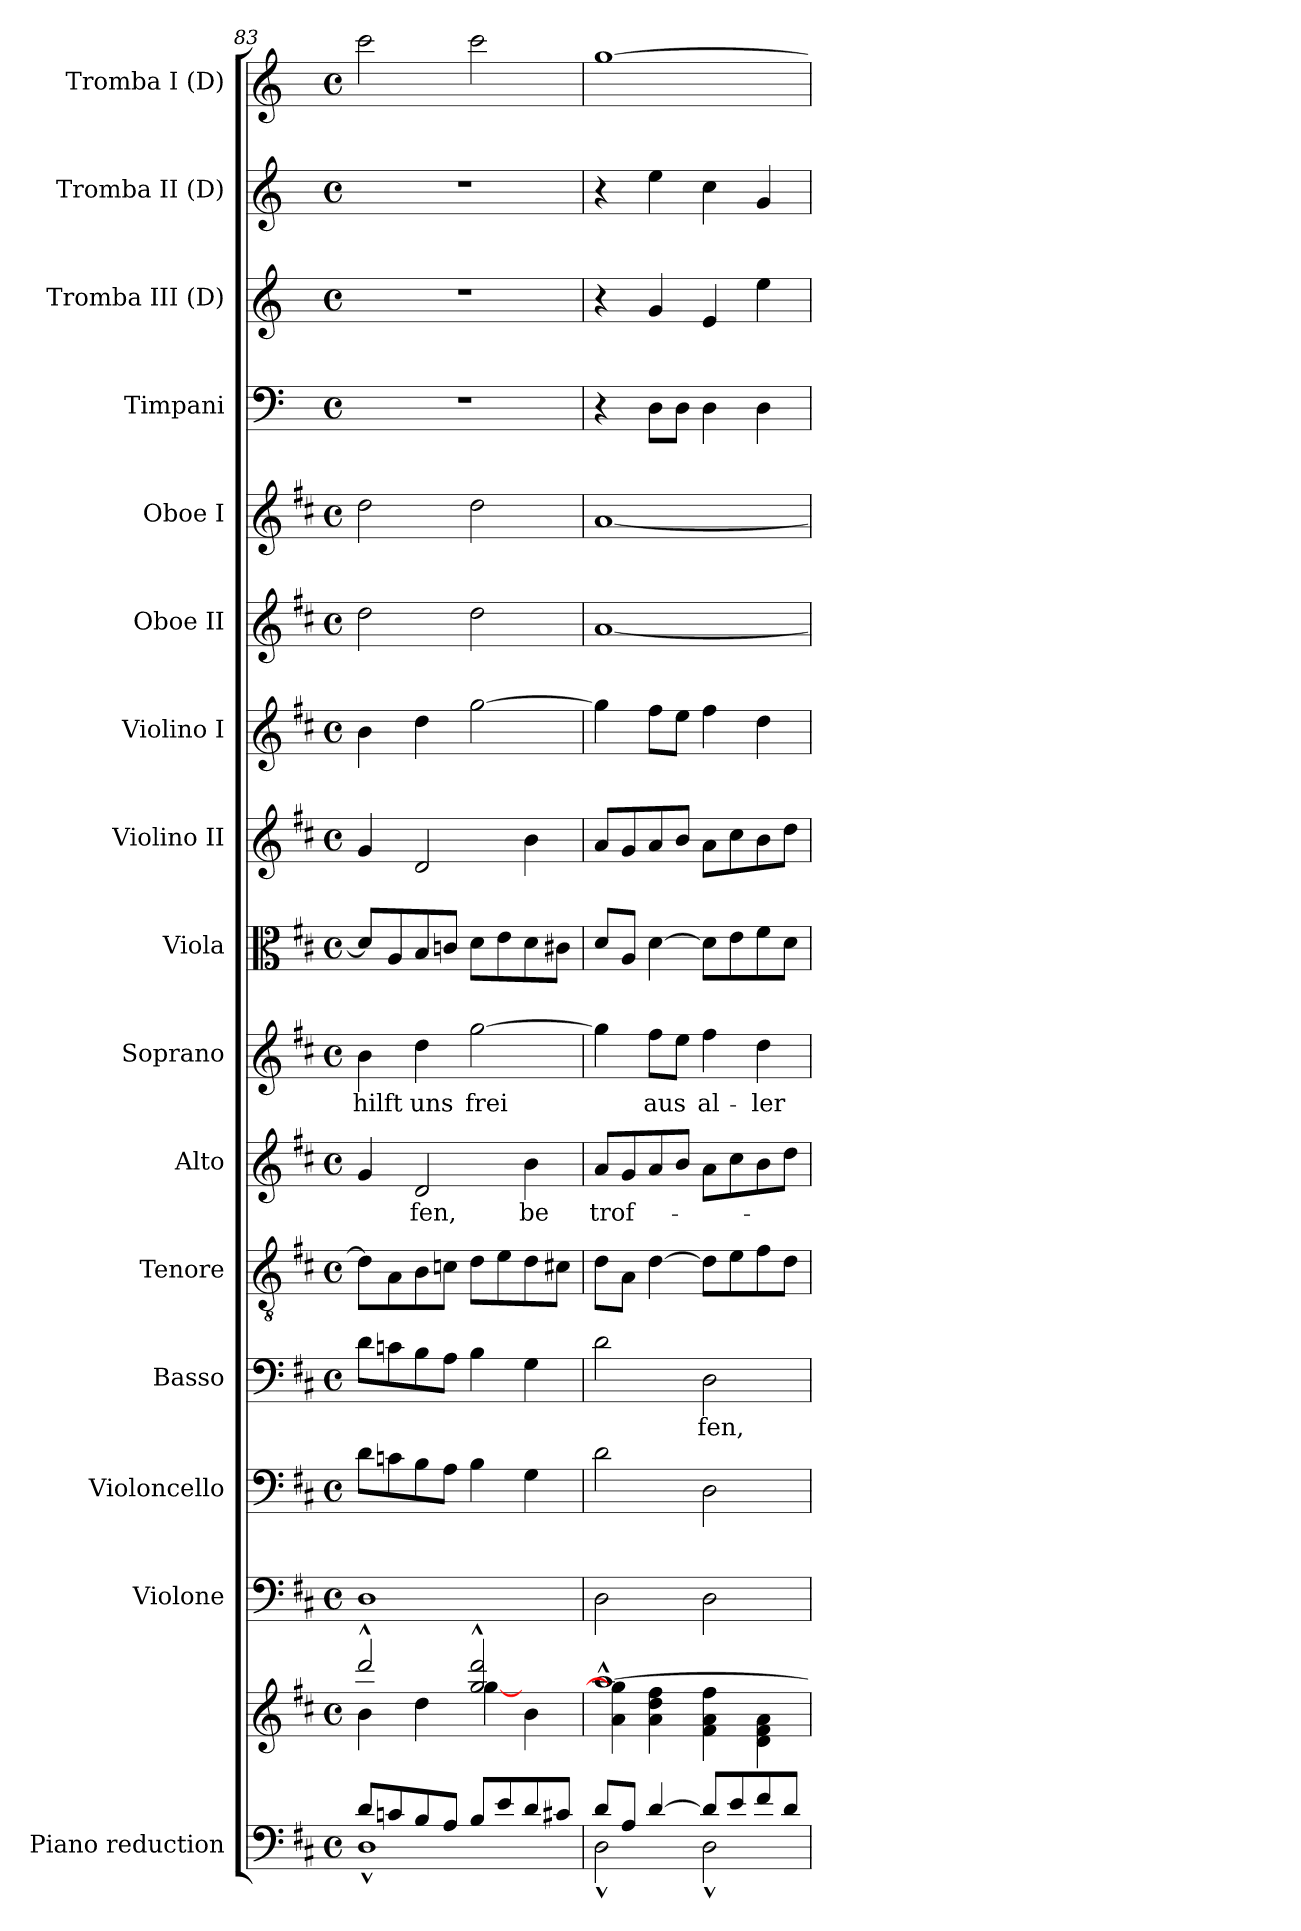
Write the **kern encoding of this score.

**kern	**kern	**kern	**kern	**kern	**text	**kern	**kern	**text	**kern	**text	**kern	**kern	**kern	**kern	**kern	**kern	**kern	**kern	**kern
*part16	*part16	*part15	*part14	*part13	*part13	*part12	*part11	*part11	*part10	*part10	*part9	*part8	*part7	*part6	*part5	*part4	*part3	*part2	*part1
*staff17	*staff16	*staff15	*staff14	*staff13	*staff13	*staff12	*staff11	*staff11	*staff10	*staff10	*staff9	*staff8	*staff7	*staff6	*staff5	*staff4	*staff3	*staff2	*staff1
*I"Piano reduction	*	*I"Violone	*I"Violoncello	*I"Basso	*	*I"Tenore	*I"Alto	*	*I"Soprano	*	*I"Viola	*I"Violino II	*I"Violino I	*I"Oboe II	*I"Oboe I	*I"Timpani	*I"Tromba III (D)	*I"Tromba II (D)	*I"Tromba I (D)
*I'Pno	*	*	*	*	*	*	*	*	*	*	*	*	*	*I'Ob	*I'Ob	*I'Timp	*	*	*
*clefF4	*clefG2	*clefF4	*clefF4	*clefF4	*	*clefGv2	*clefG2	*	*clefG2	*	*clefC3	*clefG2	*clefG2	*clefG2	*clefG2	*clefF4	*clefG2	*clefG2	*clefG2
*	*	*ITrd7c12	*	*	*	*	*	*	*	*	*	*	*	*	*	*	*ITrd-1c-2	*ITrd-1c-2	*ITrd-1c-2
*k[f#c#]	*k[f#c#]	*k[f#c#]	*k[f#c#]	*k[f#c#]	*	*k[f#c#]	*k[f#c#]	*	*k[f#c#]	*	*k[f#c#]	*k[f#c#]	*k[f#c#]	*k[f#c#]	*k[f#c#]	*k[]	*k[f#c#]	*k[f#c#]	*k[f#c#]
*M4/4	*M4/4	*M4/4	*M4/4	*M4/4	*	*M4/4	*M4/4	*	*M4/4	*	*M4/4	*M4/4	*M4/4	*M4/4	*M4/4	*M4/4	*M4/4	*M4/4	*M4/4
*met(c)	*met(c)	*met(c)	*met(c)	*met(c)	*	*met(c)	*met(c)	*	*met(c)	*	*met(c)	*met(c)	*met(c)	*met(c)	*met(c)	*met(c)	*met(c)	*met(c)	*met(c)
=83	=83	=83	=83	=83	=83	=83	=83	=83	=83	=83	=83	=83	=83	=83	=83	=83	=83	=83	=83
*^	*^	*	*	*	*	*	*	*	*	*	*	*	*	*	*	*	*	*	*
!	!	!	!	!	!	!	!	!	!	!	!	!LO:LY:b	!	!	!	!	!	!	!	!	!
8d/L	1D^^	2ddd^^/	4b\	1DD	8d\L	8d\L	.	8d\L]	4g/	.	4b\	hilft	8d/L]	4g/	4b\	2dd\	2dd\	1r	1r	1r	2ddd\
8cn/	.	.	.	.	8cn\	8cn\	.	8A\	.	.	.	.	8A/	.	.	.	.	.	.	.	.
!	!	!	!	!	!	!	!	!	!	!LO:LY:b	!	!LO:LY:b	!	!	!	!	!	!	!	!	!
8B/	.	.	4dd\	.	8B\	8B\	.	8B\	2d/	-fen,	4dd\	uns	8B/	2d/	4dd\	.	.	.	.	.	.
8A/J	.	.	.	.	8A\J	8A\J	.	8cn\J	.	.	.	.	8cn/J	.	.	.	.	.	.	.	.
!	!	!	!	!	!	!	!	!	!	!	!	!LO:LY:b	!	!	!	!	!	!	!	!	!
8B/L	.	2gg/^^ 2ddd/^^	[4gg\	.	4B\	4B\	.	8d\L	.	.	[2gg\	frei	8d\L	.	[2gg\	2dd\	2dd\	.	.	.	2ddd\
8e/	.	.	.	.	.	.	.	8e\	.	.	.	.	8e\	.	.	.	.	.	.	.	.
!	!	!	!	!	!	!	!	!	!	!LO:LY:b	!	!	!	!	!	!	!	!	!	!	!
8d/	.	.	4b\	.	4G\	4G\	.	8d\	4b\	be	.	.	8d\	4b\	.	.	.	.	.	.	.
8c#X/J	.	.	.	.	.	.	.	8c#X\J	.	.	.	.	8c#X\J	.	.	.	.	.	.	.	.
=84	=84	=84	=84	=84	=84	=84	=84	=84	=84	=84	=84	=84	=84	=84	=84	=84	=84	=84	=84	=84	=84
!	!	!	!	!	!	!	!	!	!	!LO:LY:b	!	!	!	!	!	!	!	!	!	!	!
8d/L	2D^^\	[1aa^^	4a\ 4gg\]	2DD\	2d\	2d\	.	8d\L	8a/L	trof-	4gg\]	.	8d/L	8a/L	4gg\]	[1a	[1a	4r	4r	4r	[1aa
8A/J	.	.	.	.	.	.	.	8A\J	8g/	.	.	.	8A/J	8g/	.	.	.	.	.	.	.
!	!	!	!	!	!	!	!	!	!	!	!	!LO:LY:b	!	!	!	!	!	!	!	!	!
[4d/	.	.	4a\ 4dd\ 4ff#\	.	.	.	.	[4d\	8a/	.	8ff#\L	aus	[4d\	8a/	8ff#\L	.	.	8D\L	4a/	4ff#\	.
.	.	.	.	.	.	.	.	.	8b/J	.	8ee\J	.	.	8b/J	8ee\J	.	.	8D\J	.	.	.
!	!	!	!	!	!	!	!LO:LY:b	!	!	!	!	!LO:LY:b	!	!	!	!	!	!	!	!	!
8d/L]	2D^^\	.	4f#\ 4a\ 4ff#\	2DD\	2D\	2D\	fen,	8d\L]	8a\L	.	4ff#\	al-	8d\L]	8a\L	4ff#\	.	.	4D\	4f#/	4dd\	.
8e/	.	.	.	.	.	.	.	8e\	8cc#\	.	.	.	8e\	8cc#\	.	.	.	.	.	.	.
!	!	!	!	!	!	!	!	!	!	!	!	!LO:LY:b	!	!	!	!	!	!	!	!	!
8f#/	.	.	4d\ 4f#\ 4a\	.	.	.	.	8f#\	8b\	.	4dd\	ler	8f#\	8b\	4dd\	.	.	4D\	4ff#\	4a/	.
8d/J	.	.	.	.	.	.	.	8d\J	8dd\J	.	.	.	8d\J	8dd\J	.	.	.	.	.	.	.
*v	*v	*	*	*	*	*	*	*	*	*	*	*	*	*	*	*	*	*	*	*	*
*	*v	*v	*	*	*	*	*	*	*	*	*	*	*	*	*	*	*	*	*	*
=	=	=	=	=	=	=	=	=	=	=	=	=	=	=	=	=	=	=	=
*-	*-	*-	*-	*-	*-	*-	*-	*-	*-	*-	*-	*-	*-	*-	*-	*-	*-	*-	*-
